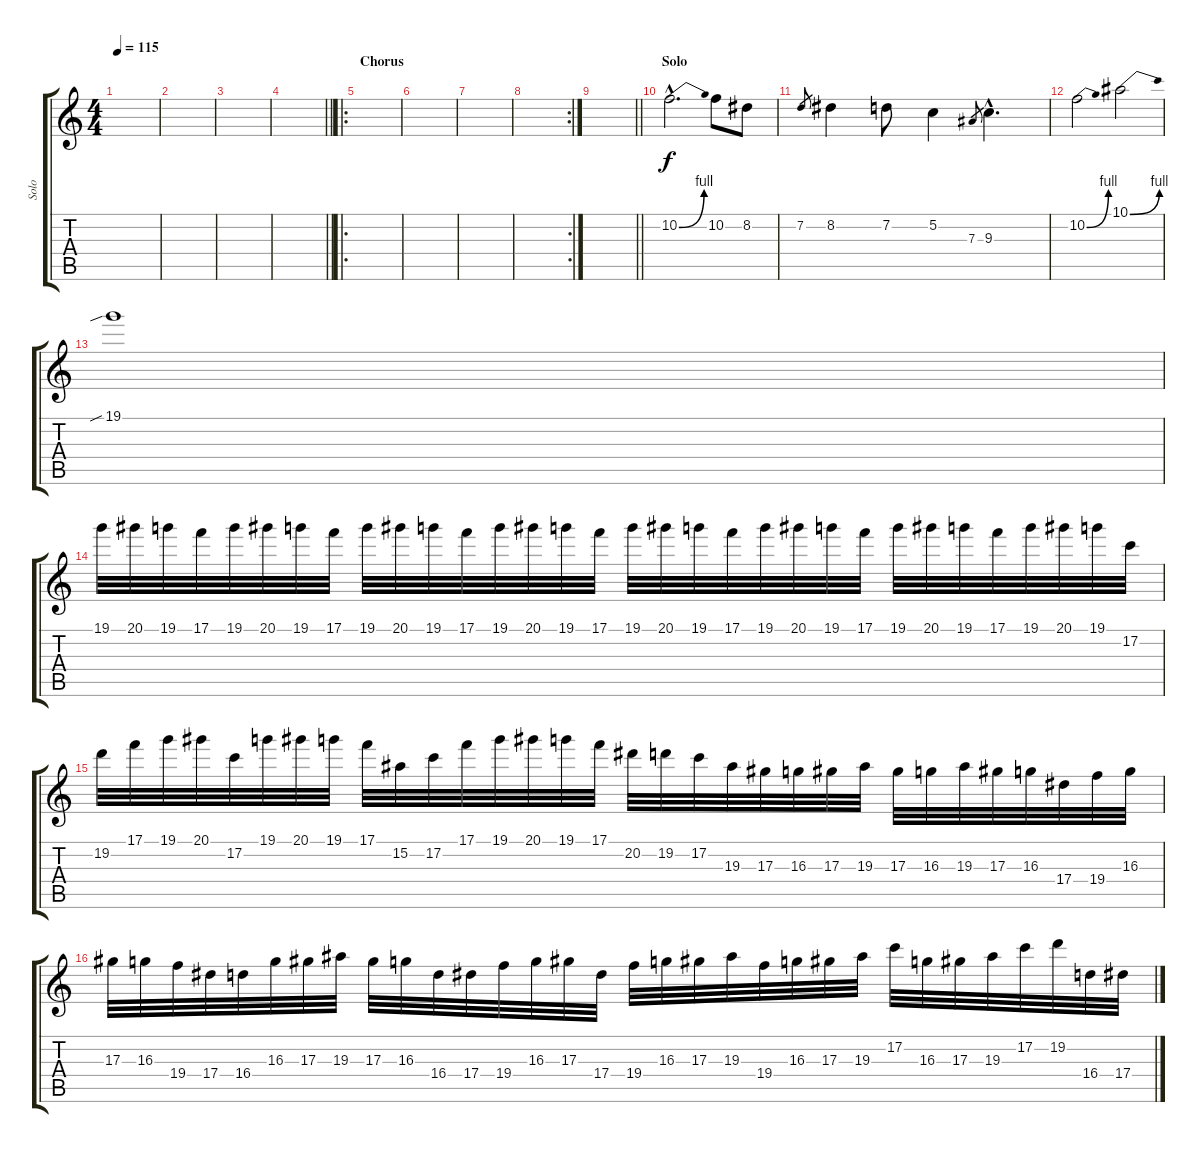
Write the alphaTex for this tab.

\track ("Solo" "Solo") {instrument distortionguitar}
\staff {score tabs}
\tuning (C4 G3 Eb3 Bb2 F2 C2) {hide}
\ts (4 4)
\tempo 115
\clef g2
\ks c
|
|
|
\barLineRight lightlight
|
\ro
\section ("" "Chorus")
|
|
|
\rc 2
|
\barLineRight lightlight
|
\section ("" "Solo")
10.2{be (bend 0 0 60 4) hac}.2{d} 10.2.8 8.2.8 |
7.2.8{gr} 8.2.4 7.2.8 5.2.4 7.3.8{gr} 9.3{hac}.4{d} |
10.2{be (bend 0 0 60 4)}.2 10.1{be (bend 0 0 60 4)}.2 |
19.1{sib}.1 |
19.1.32 20.1.32 19.1.32 17.1.32 19.1.32 20.1.32 19.1.32 17.1.32 19.1.32 20.1.32 19.1.32 17.1.32 19.1.32 20.1.32 19.1.32 17.1.32 19.1.32 20.1.32 19.1.32 17.1.32 19.1.32 20.1.32 19.1.32 17.1.32 19.1.32 20.1.32 19.1.32 17.1.32 19.1.32 20.1.32 19.1.32 17.2.32 |
19.2.32 17.1.32 19.1.32 20.1.32 17.2.32 19.1.32 20.1.32 19.1.32 17.1.32 15.2.32 17.2.32 17.1.32 19.1.32 20.1.32 19.1.32 17.1.32 20.2.32 19.2.32 17.2.32 19.3.32 17.3.32 16.3.32 17.3.32 19.3.32 17.3.32 16.3.32 19.3.32 17.3.32 16.3.32 17.4.32 19.4.32 16.3.32 |
17.3.32 16.3.32 19.4.32 17.4.32 16.4.32 16.3.32 17.3.32 19.3.32 17.3.32 16.3.32 16.4.32 17.4.32 19.4.32 16.3.32 17.3.32 17.4.32 19.4.32 16.3.32 17.3.32 19.3.32 19.4.32 16.3.32 17.3.32 19.3.32 17.2.32 16.3.32 17.3.32 19.3.32 17.2.32 19.2.32 16.4.32 17.4.32
